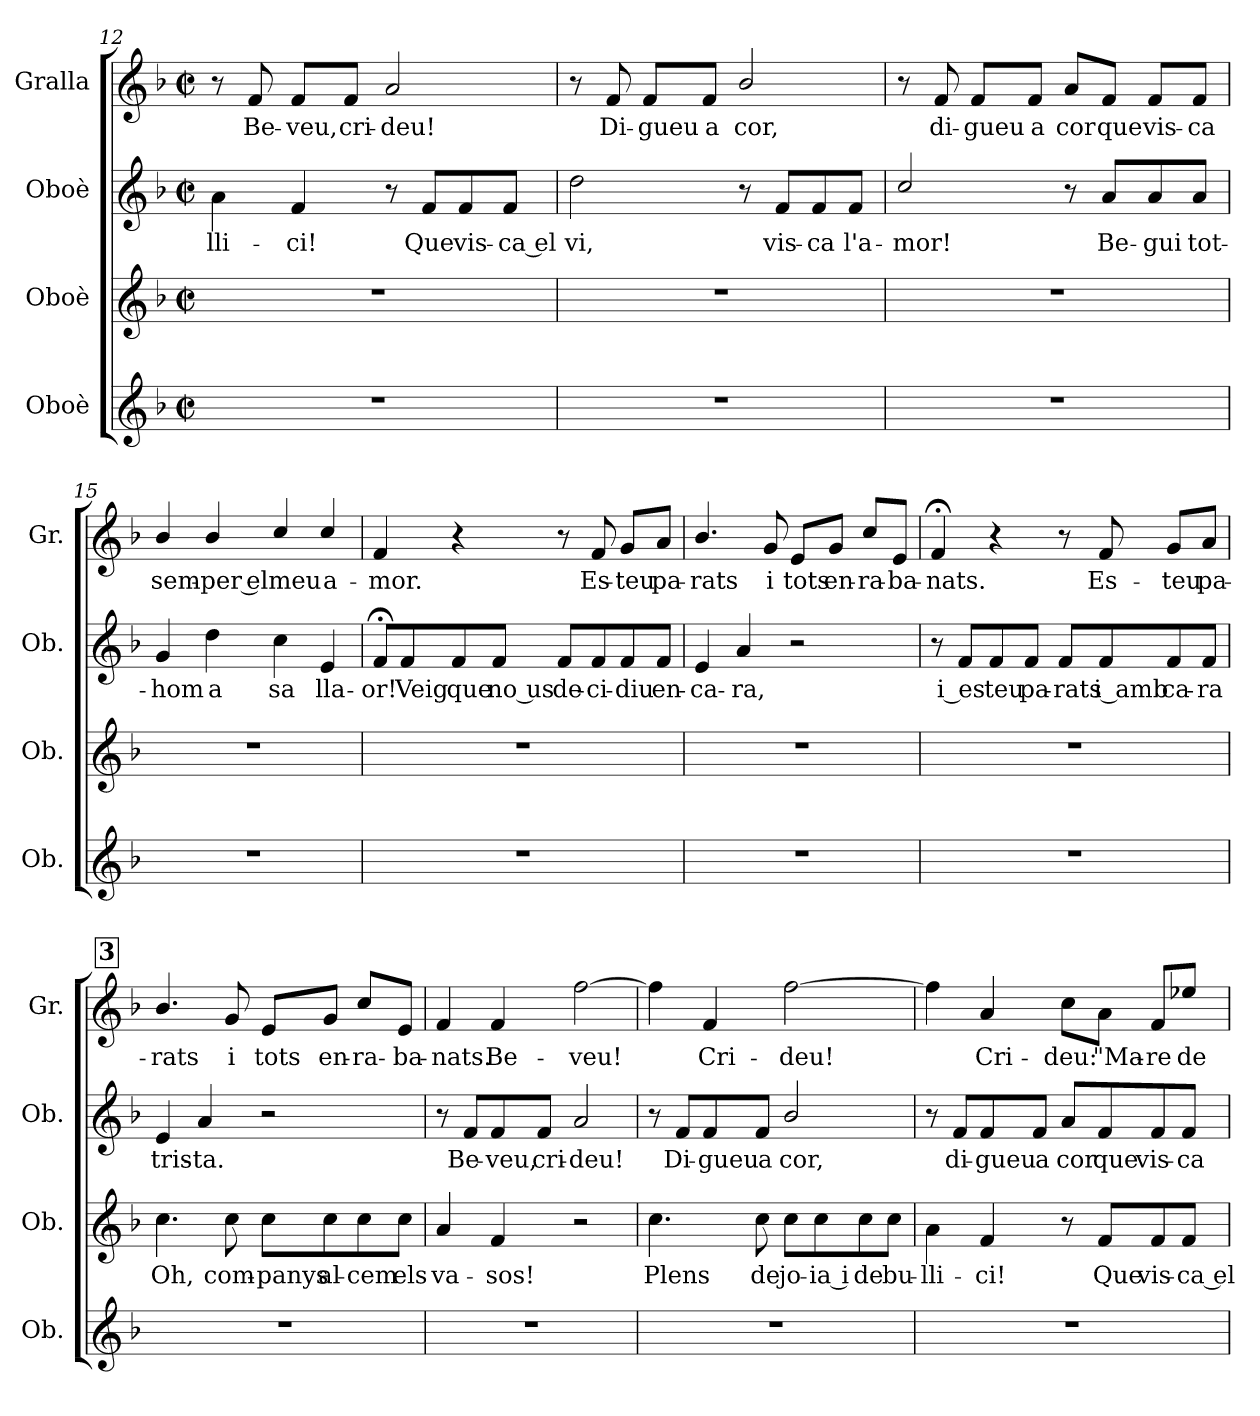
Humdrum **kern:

**kern	**kern	**text	**kern	**text	**kern	**text
*part4	*part3	*part3	*part2	*part2	*part1	*part1
*staff4	*staff3	*staff3	*staff2	*staff2	*staff1	*staff1
*I"Oboè	*I"Oboè	*	*I"Oboè	*	*I"Gralla	*
*I'Ob.	*I'Ob.	*	*I'Ob.	*	*I'Gr.	*
*clefG2	*clefG2	*	*clefG2	*	*clefG2	*
*k[b-]	*k[b-]	*	*k[b-]	*	*k[b-]	*
*M2/2	*M2/2	*	*M2/2	*	*M2/2	*
*met(c|)	*met(c|)	*	*met(c|)	*	*met(c|)	*
=12	=12	=12	=12	=12	=12	=12
1r	1r	.	4a\	-lli-	8r	.
!	!	!	!	!	!	!LO:LY:b
.	.	.	.	.	8f/	Be-
!	!	!	!	!	!	!LO:LY:b
.	.	.	4f/	-ci!	8f/L	-veu,
!	!	!	!	!	!	!LO:LY:b
.	.	.	.	.	8f/J	cri-
!	!	!	!	!	!	!LO:LY:b
.	.	.	8r	.	2a/	-deu!
.	.	.	8f/L	Que	.	.
.	.	.	8f/	vis-	.	.
.	.	.	8f/J	ca el	.	.
=13	=13	=13	=13	=13	=13	=13
1r	1r	.	2dd\	vi,	8r	.
!	!	!	!	!	!	!LO:LY:b
.	.	.	.	.	8f/	Di-
!	!	!	!	!	!	!LO:LY:b
.	.	.	.	.	8f/L	-gueu
!	!	!	!	!	!	!LO:LY:b
.	.	.	.	.	8f/J	a
!	!	!	!	!	!	!LO:LY:b
.	.	.	8r	.	2b-/	cor,
.	.	.	8f/L	vis-	.	.
.	.	.	8f/	-ca	.	.
.	.	.	8f/J	l'a-	.	.
=14	=14	=14	=14	=14	=14	=14
1r	1r	.	2cc/	-mor!	8r	.
!	!	!	!	!	!	!LO:LY:b
.	.	.	.	.	8f/	di-
!	!	!	!	!	!	!LO:LY:b
.	.	.	.	.	8f/L	-gueu
!	!	!	!	!	!	!LO:LY:b
.	.	.	.	.	8f/J	a
!	!	!	!	!	!	!LO:LY:b
.	.	.	8r	.	8a/L	cor
!	!	!	!	!	!	!LO:LY:b
.	.	.	8a/L	Be-	8f/J	que
!	!	!	!	!	!	!LO:LY:b
.	.	.	8a/	-gui	8f/L	vis-
!	!	!	!	!	!	!LO:LY:b
.	.	.	8a/J	tot-	8f/J	-ca
!!LO:LB:g=z
=15	=15	=15	=15	=15	=15	=15
!	!	!	!	!	!	!LO:LY:b
1r	1r	.	4g/	-hom	4b-/	sem-
!	!	!	!	!	!	!LO:LY:b
.	.	.	4dd\	a	4b-/	per el
!	!	!	!	!	!	!LO:LY:b
.	.	.	4cc\	sa	4cc/	meu
!	!	!	!	!	!	!LO:LY:b
.	.	.	4e/	lla-	4cc/	a-
=16	=16	=16	=16	=16	=16	=16
!	!	!	!	!	!	!LO:LY:b
1r	1r	.	8f;</L	-or!	4f/	-mor.
.	.	.	8f/	Veig	.	.
.	.	.	8f/	que	4r	.
.	.	.	8f/J	no us	.	.
.	.	.	8f/L	de-	8r	.
!	!	!	!	!	!	!LO:LY:b
.	.	.	8f/	-ci-	8f/	Es-
!	!	!	!	!	!	!LO:LY:b
.	.	.	8f/	-diu	8g/L	-teu
!	!	!	!	!	!	!LO:LY:b
.	.	.	8f/J	en-	8a/J	pa-
=17	=17	=17	=17	=17	=17	=17
!	!	!	!	!	!	!LO:LY:b
1r	1r	.	4e/	-ca-	4.b-/	-rats
.	.	.	4a/	-ra,	.	.
!	!	!	!	!	!	!LO:LY:b
.	.	.	.	.	8g/	i
!	!	!	!	!	!	!LO:LY:b
.	.	.	2r	.	8e/L	tots
!	!	!	!	!	!	!LO:LY:b
.	.	.	.	.	8g/J	en-
!	!	!	!	!	!	!LO:LY:b
.	.	.	.	.	8cc/L	-ra-
!	!	!	!	!	!	!LO:LY:b
.	.	.	.	.	8e/J	-ba-
=18	=18	=18	=18	=18	=18	=18
!	!	!	!	!	!	!LO:LY:b
1r	1r	.	8r	.	4f;</	-nats.
.	.	.	8f/L	i es	.	.
.	.	.	8f/	-teu	4r	.
.	.	.	8f/J	pa-	.	.
.	.	.	8f/L	-rats	8r	.
!	!	!	!	!	!	!LO:LY:b
.	.	.	8f/	i amb	8f/	Es-
!	!	!	!	!	!	!LO:LY:b
.	.	.	8f/	ca-	8g/L	-teu
!	!	!	!	!	!	!LO:LY:b
.	.	.	8f/J	-ra	8a/J	pa-
!!LO:LB:g=z
!!LO:REH:place=s1:a:B:fs=14:t=3
=19	=19	=19	=19	=19	=19	=19
!	!	!	!	!	!	!LO:LY:b
1r	4.cc\	Oh,	4e/	tris-	4.b-/	-rats
.	.	.	4a/	-ta.	.	.
!	!	!	!	!	!	!LO:LY:b
.	8cc\	com-	.	.	8g/	i
!	!	!	!	!	!	!LO:LY:b
.	8cc\L	-panys	2r	.	8e/L	tots
!	!	!	!	!	!	!LO:LY:b
.	8cc\	al-	.	.	8g/J	en-
!	!	!	!	!	!	!LO:LY:b
.	8cc\	-cem	.	.	8cc/L	-ra-
!	!	!	!	!	!	!LO:LY:b
.	8cc\J	els	.	.	8e/J	-ba-
=20	=20	=20	=20	=20	=20	=20
!	!	!	!	!	!	!LO:LY:b
1r	4a/	va-	8r	.	4f/	-nats.
.	.	.	8f/L	Be-	.	.
!	!	!	!	!	!	!LO:LY:b
.	4f/	-sos!	8f/	-veu,	4f/	Be-
.	.	.	8f/J	cri-	.	.
!	!	!	!	!	!	!LO:LY:b
.	2r	.	2a/	-deu!	[2ff\	-veu!
=21	=21	=21	=21	=21	=21	=21
1r	4.cc\	Plens	8r	.	4ff\]	.
.	.	.	8f/L	Di-	.	.
!	!	!	!	!	!	!LO:LY:b
.	.	.	8f/	-gueu	4f/	Cri-
.	8cc\	de	8f/J	a	.	.
!	!	!	!	!	!	!LO:LY:b
.	8cc\L	jo-	2b-/	cor,	[2ff\	-deu!
.	8cc\	ia i	.	.	.	.
.	8cc\	de	.	.	.	.
.	8cc\J	bu-	.	.	.	.
=22	=22	=22	=22	=22	=22	=22
1r	4a\	-lli-	8r	.	4ff\]	.
.	.	.	8f/L	di-	.	.
!	!	!	!	!	!	!LO:LY:b
.	4f/	-ci!	8f/	-gueu	4a/	Cri-
.	.	.	8f/J	a	.	.
!	!	!	!	!	!	!LO:LY:b
.	8r	.	8a/L	cor	8cc\L	-deu:
!	!	!	!	!	!	!LO:LY:b
.	8f/L	Que	8f/	que	8a\J	"Ma-
!	!	!	!	!	!	!LO:LY:b
.	8f/	vis-	8f/	vis-	8f/L	-re
!	!	!	!	!	!	!LO:LY:b
.	8f/J	ca el	8f/J	-ca	8ee-X/J	de
=	=	=	=	=	=	=
*-	*-	*-	*-	*-	*-	*-
